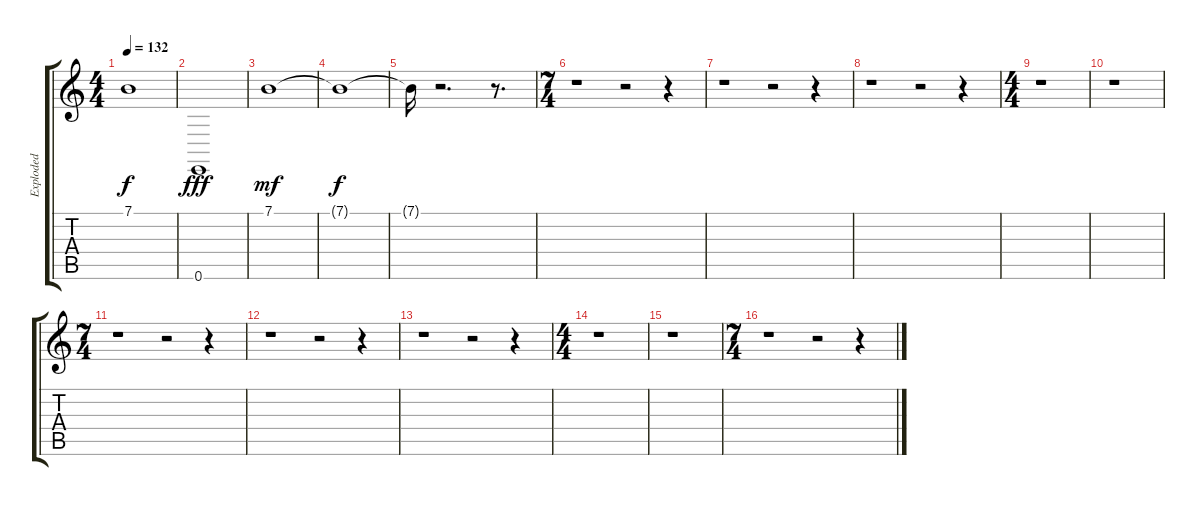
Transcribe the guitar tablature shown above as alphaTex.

\track ("Exploded" "Exploded") {instrument pad8sweep}
\staff {score tabs}
\tuning (E4 B3 G3 D3 A2 E2) {hide}
\ts (4 4)
\tempo 132
\clef g2
\ks c
7.1{t}.1{dy f} |
0.6.1{dy fff} |
7.1.1{dy mf} |
7.1{t}.1{dy f} |
7.1{t}.16 r.2{d} r.8{d} |
\ts (7 4)
r.1 r.2 r.4 |
r.1 r.2 r.4 |
r.1 r.2 r.4 |
\ts (4 4)
r.1 |
r.1 |
\ts (7 4)
r.1 r.2 r.4 |
r.1 r.2 r.4 |
r.1 r.2 r.4 |
\ts (4 4)
r.1 |
r.1 |
\ts (7 4)
r.1 r.2 r.4
